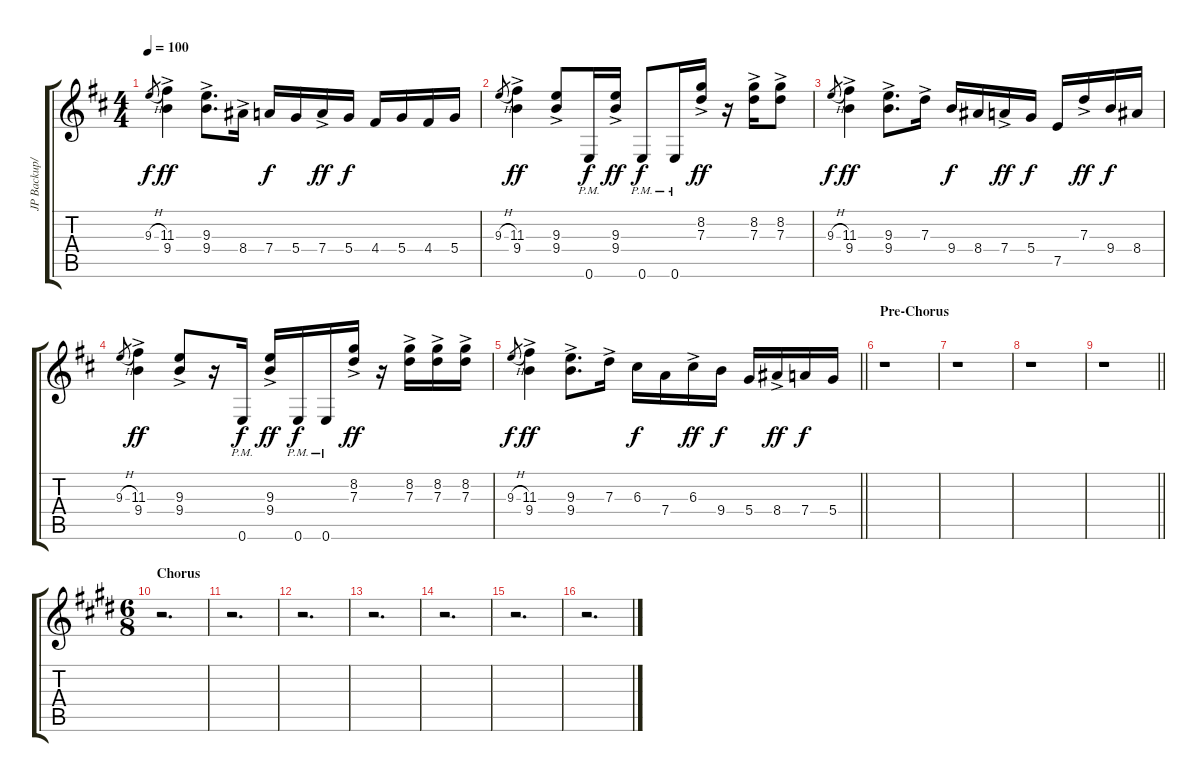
\track ("JP Backup/KM Fills" "JP Backup/") {instrument electricguitarclean}
\staff {score tabs}
\tuning (E4 B3 G3 D3 A2 E2) {hide}
\ts (4 4)
\tempo 100
\clef g2
\ks d
9.3{h}.8{gr dy f} (11.3{ac} 9.4{ac}).4{dy ff} (9.3{ac} 9.4{ac}).8{d} 8.4{ac}.16 7.4.16{dy f} 5.4.16 7.4{ac}.16{dy ff} 5.4.16{dy f} 4.4.16 5.4.16 4.4.16 5.4.16 |
9.3{h}.8{gr} (11.3{ac} 9.4{ac}).4{dy ff} (9.3{ac} 9.4{ac}).8 0.6{pm}.16{dy f} (9.3{ac} 9.4{ac}).16{dy ff} 0.6{pm}.8{dy f} 0.6{pm}.16 (8.2{ac} 7.3{ac}).16{dy ff} r.16 (8.2{ac} 7.3{ac}).16 (8.2{ac} 7.3{ac}).8 |
9.3{h}.8{gr dy f} (11.3{ac} 9.4{ac}).4{dy ff} (9.3{ac} 9.4{ac}).8{d} 7.3{ac}.16 9.4.16{dy f} 8.4.16 7.4{ac}.16{dy ff} 5.4.16{dy f} 7.5.16 7.3{ac}.16{dy ff} 9.4.16{dy f} 8.4.16 |
9.3{h}.8{gr} (11.3{ac} 9.4{ac}).4{dy ff} (9.3{ac} 9.4{ac}).8 r.16 0.6{pm}.16{dy f} (9.3{ac} 9.4{ac}).16{dy ff} 0.6{pm}.16{dy f} 0.6{pm}.16 (8.2{ac} 7.3{ac}).16{dy ff} r.16 (8.2{ac} 7.3{ac}).16 (8.2{ac} 7.3{ac}).16 (8.2{ac} 7.3{ac}).16 |
\barLineRight lightlight
9.3{h}.8{gr dy f} (11.3{ac} 9.4{ac}).4{dy ff} (9.3{ac} 9.4{ac}).8{d} 7.3{ac}.16 6.3.16{dy f} 7.4.16 6.3{ac}.16{dy ff} 9.4.16{dy f} 5.4.16 8.4{ac}.16{dy ff} 7.4.16{dy f} 5.4.16 |
\section ("" "Pre-Chorus")
r.1 |
r.1 |
r.1 |
\barLineRight lightlight
r.1 |
\ts (6 8)
\section ("" "Chorus")
\ks e
r.2{d} |
r.2{d} |
r.2{d} |
r.2{d} |
r.2{d} |
r.2{d} |
r.2{d}
